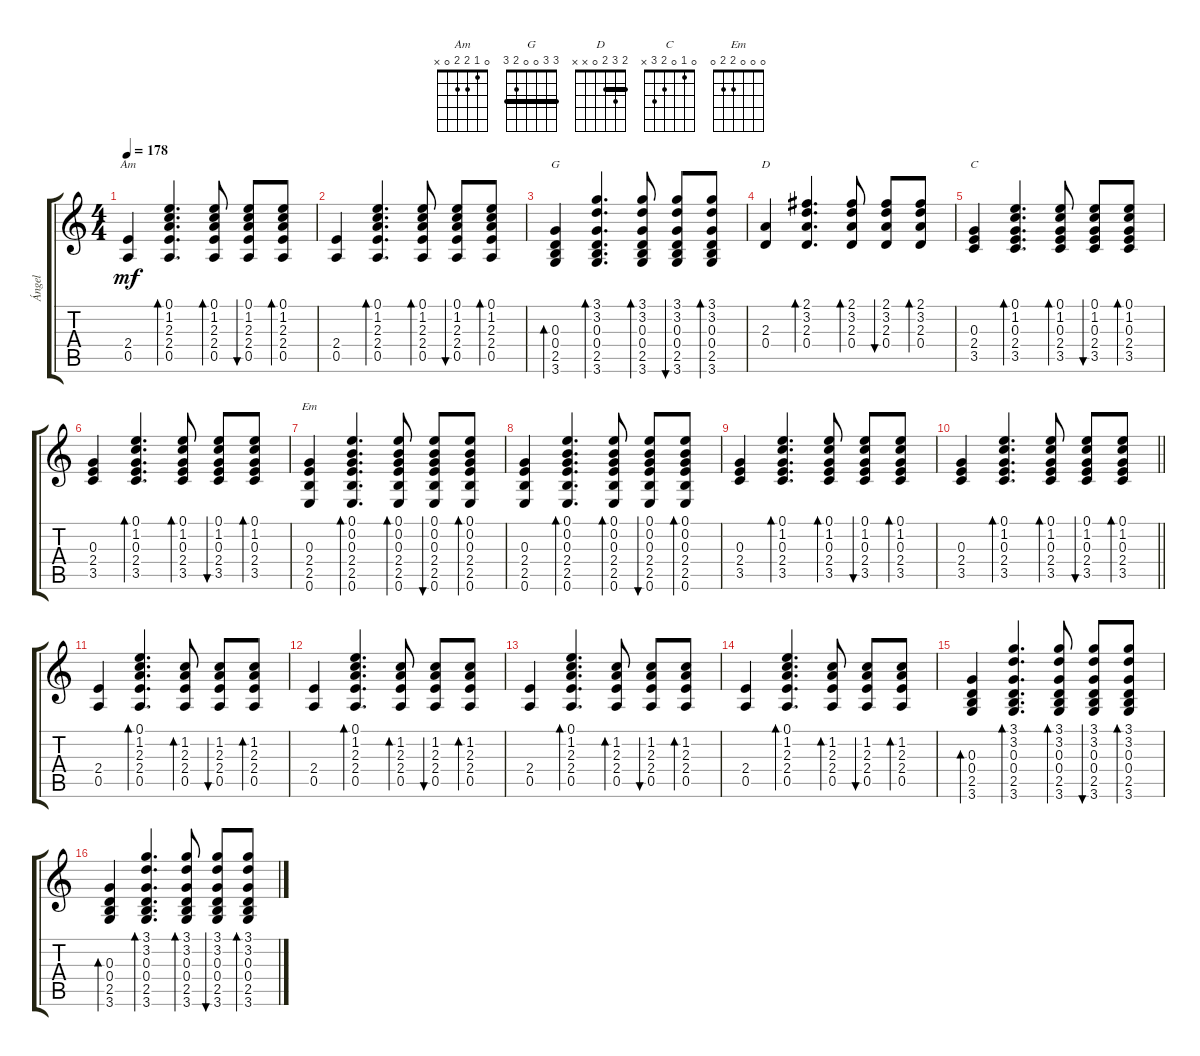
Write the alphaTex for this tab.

\track ("Ángel" "Ángel") {instrument acousticguitarsteel}
\staff {score tabs}
\tuning (E4 B3 G3 D3 A2 E2) {hide}
\chord ("Am" 0 1 2 2 0 x)
\chord ("G" 3 3 0 0 2 3) {barre 3}
\chord ("D" 2 3 2 0 x x) {barre 2}
\chord ("C" 0 1 0 2 3 x)
\chord ("Em" 0 0 0 2 2 0)
\ts (4 4)
\tempo 178
\clef g2
\ks c
(2.4 0.5).4{ch "Am" dy mf} (0.1 1.2 2.3 2.4 0.5).4{d bd 30} (0.1 1.2 2.3 2.4 0.5).8{bd 30} (0.1 1.2 2.3 2.4 0.5).8{bu 30} (0.1 1.2 2.3 2.4 0.5).8{bd 30} |
(2.4 0.5).4 (0.1 1.2 2.3 2.4 0.5).4{d bd 30} (0.1 1.2 2.3 2.4 0.5).8{bd 30} (0.1 1.2 2.3 2.4 0.5).8{bu 30} (0.1 1.2 2.3 2.4 0.5).8{bd 30} |
(0.3 0.4 2.5 3.6).4{bd 30 ch "G"} (3.1 3.2 0.3 0.4 2.5 3.6).4{d bd 30} (3.1 3.2 0.3 0.4 2.5 3.6).8{bd 30} (3.1 3.2 0.3 0.4 2.5 3.6).8{bu 30} (3.1 3.2 0.3 0.4 2.5 3.6).8{bd 30} |
(2.3 0.4).4{ch "D"} (2.1 3.2 2.3 0.4).4{d bd 30} (2.1 3.2 2.3 0.4).8{bd 30} (2.1 3.2 2.3 0.4).8{bu 30} (2.1 3.2 2.3 0.4).8{bd 30} |
(0.3 2.4 3.5).4{ch "C"} (0.1 1.2 0.3 2.4 3.5).4{d bd 30} (0.1 1.2 0.3 2.4 3.5).8{bd 60} (0.1 1.2 0.3 2.4 3.5).8{bu 60} (0.1 1.2 0.3 2.4 3.5).8{bd 60} |
(0.3 2.4 3.5).4 (0.1 1.2 0.3 2.4 3.5).4{d bd 30} (0.1 1.2 0.3 2.4 3.5).8{bd 60} (0.1 1.2 0.3 2.4 3.5).8{bu 60} (0.1 1.2 0.3 2.4 3.5).8{bd 60} |
(0.3 2.4 2.5 0.6).4{ch "Em"} (0.1 0.2 0.3 2.4 2.5 0.6).4{d bd 30} (0.1 0.2 0.3 2.4 2.5 0.6).8{bd 30} (0.1 0.2 0.3 2.4 2.5 0.6).8{bu 30} (0.1 0.2 0.3 2.4 2.5 0.6).8{bd 30} |
(0.3 2.4 2.5 0.6).4 (0.1 0.2 0.3 2.4 2.5 0.6).4{d bd 30} (0.1 0.2 0.3 2.4 2.5 0.6).8{bd 30} (0.1 0.2 0.3 2.4 2.5 0.6).8{bu 30} (0.1 0.2 0.3 2.4 2.5 0.6).8{bd 30} |
(0.3 2.4 3.5).4 (0.1 1.2 0.3 2.4 3.5).4{d bd 30} (0.1 1.2 0.3 2.4 3.5).8{bd 60} (0.1 1.2 0.3 2.4 3.5).8{bu 60} (0.1 1.2 0.3 2.4 3.5).8{bd 60} |
\barLineRight lightlight
(0.3 2.4 3.5).4 (0.1 1.2 0.3 2.4 3.5).4{d bd 30} (0.1 1.2 0.3 2.4 3.5).8{bd 60} (0.1 1.2 0.3 2.4 3.5).8{bu 60} (0.1 1.2 0.3 2.4 3.5).8{bd 60} |
(2.4 0.5).4 (0.1 1.2 2.3 2.4 0.5).4{d bd 30} (1.2 2.3 2.4 0.5).8{bd 30} (1.2 2.3 2.4 0.5).8{bu 30} (1.2 2.3 2.4 0.5).8{bd 30} |
(2.4 0.5).4 (0.1 1.2 2.3 2.4 0.5).4{d bd 30} (1.2 2.3 2.4 0.5).8{bd 30} (1.2 2.3 2.4 0.5).8{bu 30} (1.2 2.3 2.4 0.5).8{bd 30} |
(2.4 0.5).4 (0.1 1.2 2.3 2.4 0.5).4{d bd 30} (1.2 2.3 2.4 0.5).8{bd 30} (1.2 2.3 2.4 0.5).8{bu 30} (1.2 2.3 2.4 0.5).8{bd 30} |
(2.4 0.5).4 (0.1 1.2 2.3 2.4 0.5).4{d bd 30} (1.2 2.3 2.4 0.5).8{bd 30} (1.2 2.3 2.4 0.5).8{bu 30} (1.2 2.3 2.4 0.5).8{bd 30} |
(0.3 0.4 2.5 3.6).4{bd 30} (3.1 3.2 0.3 0.4 2.5 3.6).4{d bd 30} (3.1 3.2 0.3 0.4 2.5 3.6).8{bd 30} (3.1 3.2 0.3 0.4 2.5 3.6).8{bu 30} (3.1 3.2 0.3 0.4 2.5 3.6).8{bd 30} |
(0.3 0.4 2.5 3.6).4{bd 30} (3.1 3.2 0.3 0.4 2.5 3.6).4{d bd 30} (3.1 3.2 0.3 0.4 2.5 3.6).8{bd 30} (3.1 3.2 0.3 0.4 2.5 3.6).8{bu 30} (3.1 3.2 0.3 0.4 2.5 3.6).8{bd 30}
